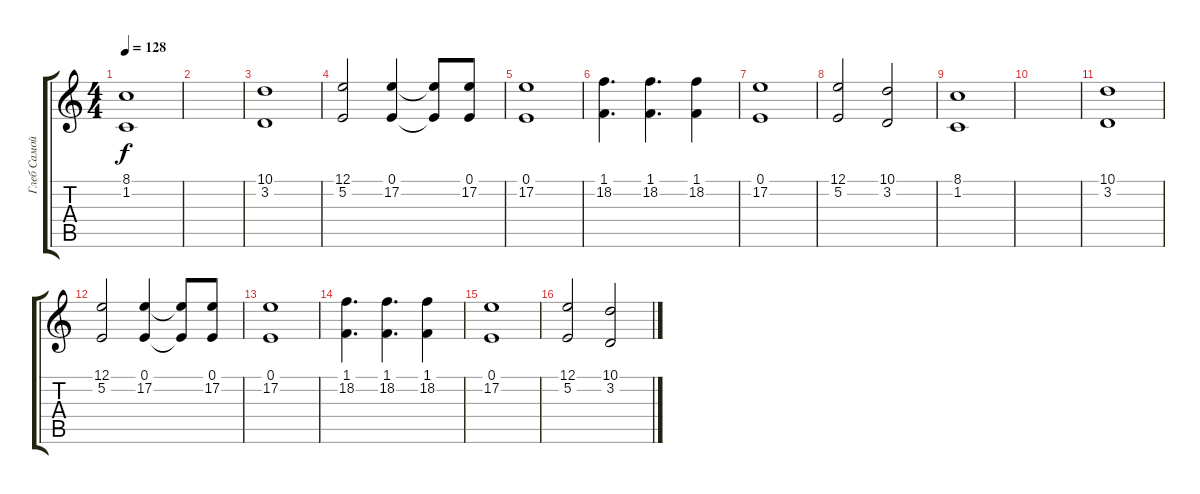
\track ("Глеб Самойлов (клавишные)" "Глеб Самой") {instrument acousticgrandpiano}
\staff {score tabs}
\tuning (E4 B3 G3 D3 A2 E2) {hide}
\ts (4 4)
\tempo 128
\clef g2
\ks c
(8.1 1.2).1{dy f} |
|
(10.1 3.2).1 |
(12.1 5.2).2 (0.1 17.2).4 (0.1{t} 17.2{t}).8 (0.1 17.2).8 |
(0.1 17.2).1 |
(1.1 18.2).4{d} (1.1 18.2).4{d} (1.1 18.2).4 |
(0.1 17.2).1 |
(12.1 5.2).2 (10.1 3.2).2 |
(8.1 1.2).1 |
|
(10.1 3.2).1 |
(12.1 5.2).2 (0.1 17.2).4 (0.1{t} 17.2{t}).8 (0.1 17.2).8 |
(0.1 17.2).1 |
(1.1 18.2).4{d} (1.1 18.2).4{d} (1.1 18.2).4 |
(0.1 17.2).1 |
(12.1 5.2).2 (10.1 3.2).2
